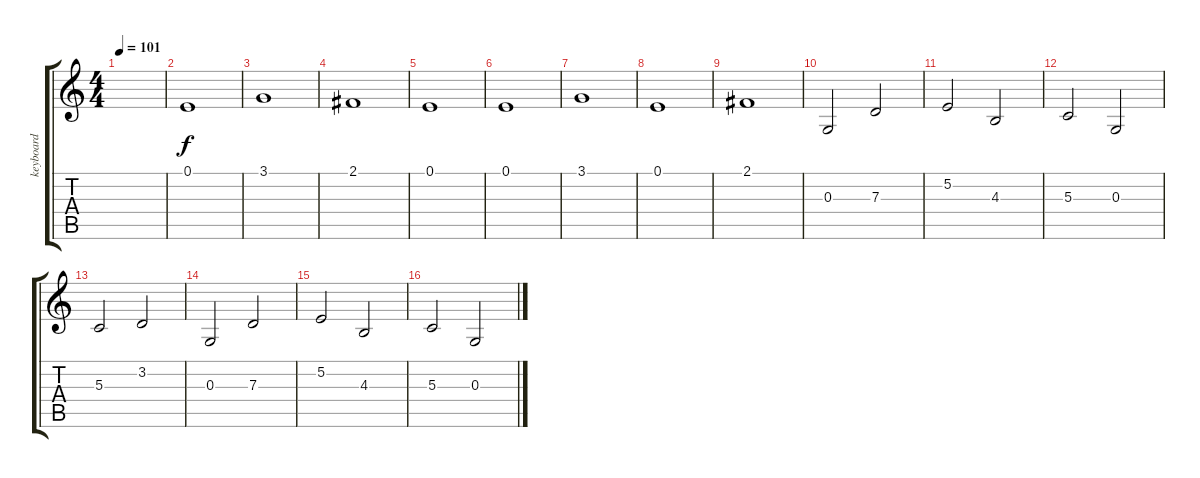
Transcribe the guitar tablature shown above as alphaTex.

\track ("keyboard" "keyboard") {instrument stringensemble1}
\staff {score tabs}
\tuning (E4 B3 G3 D3 A2 E2) {hide}
\ts (4 4)
\tempo 101
\clef g2
\ks c
|
0.1.1 |
3.1.1 |
2.1.1 |
0.1.1 |
0.1.1 |
3.1.1 |
0.1.1 |
2.1.1 |
0.3.2 7.3.2 |
5.2.2 4.3.2 |
5.3.2 0.3.2 |
5.3.2 3.2.2 |
0.3.2 7.3.2 |
5.2.2 4.3.2 |
5.3.2 0.3.2
